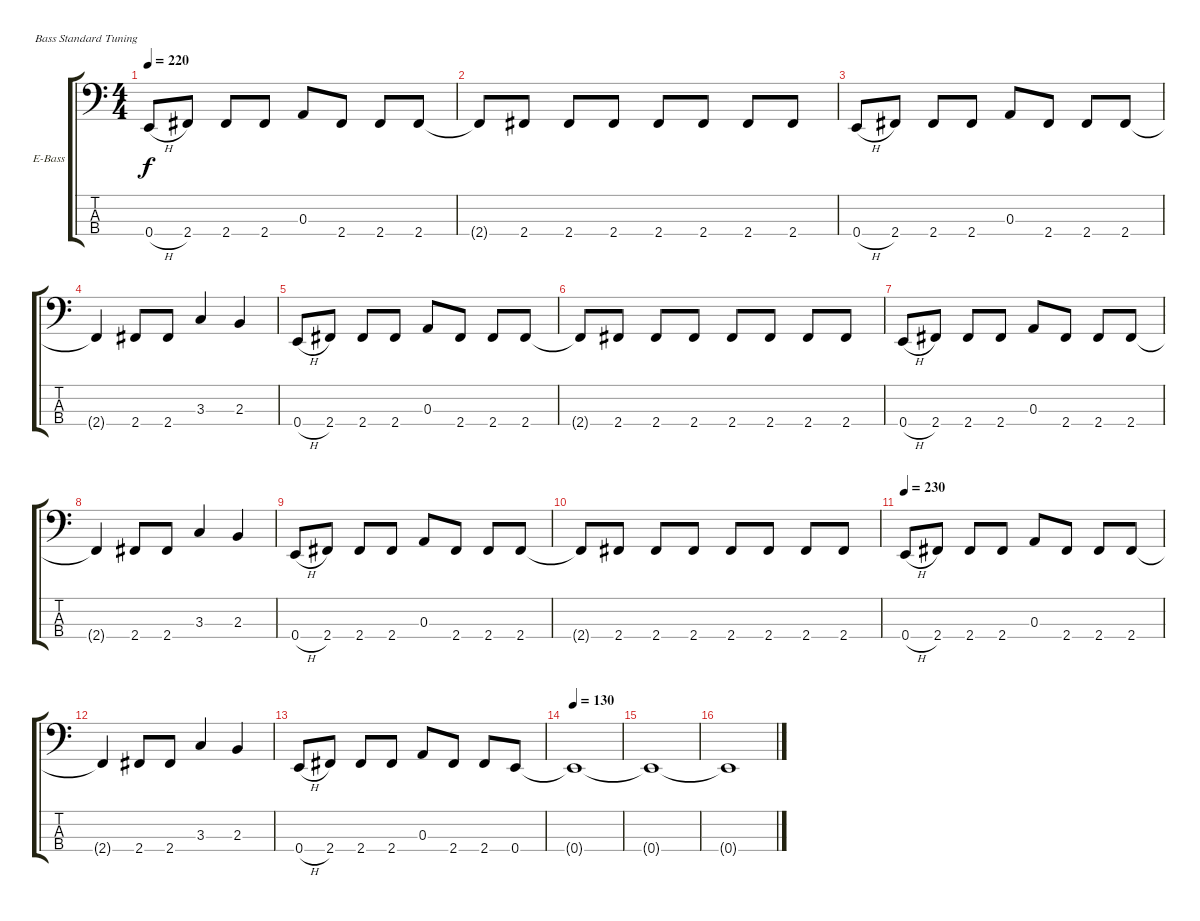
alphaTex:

\bracketExtendMode groupsimilarinstruments
\firstSystemTrackNameOrientation horizontal
\otherSystemsTrackNameOrientation horizontal
\track ("Peter Baltes" "E-Bass") {instrument electricbassfinger}
\staff {score tabs}
\tuning (G2 D2 A1 E1)
\ts (4 4)
\tempo 220
\clef f4
\ks c
0.4{h}.8{dy f} 2.4.8 2.4.8 2.4.8 0.3.8 2.4.8 2.4.8 2.4.8 |
2.4{t}.8 2.4.8 2.4.8 2.4.8 2.4.8 2.4.8 2.4.8 2.4.8 |
0.4{h}.8 2.4.8 2.4.8 2.4.8 0.3.8 2.4.8 2.4.8 2.4.8 |
2.4{t}.4 2.4.8 2.4.8 3.3.4 2.3.4 |
0.4{h}.8 2.4.8 2.4.8 2.4.8 0.3.8 2.4.8 2.4.8 2.4.8 |
2.4{t}.8 2.4.8 2.4.8 2.4.8 2.4.8 2.4.8 2.4.8 2.4.8 |
0.4{h}.8 2.4.8 2.4.8 2.4.8 0.3.8 2.4.8 2.4.8 2.4.8 |
2.4{t}.4 2.4.8 2.4.8 3.3.4 2.3.4 |
0.4{h}.8 2.4.8 2.4.8 2.4.8 0.3.8 2.4.8 2.4.8 2.4.8 |
2.4{t}.8 2.4.8 2.4.8 2.4.8 2.4.8 2.4.8 2.4.8 2.4.8 |
\tempo 230
0.4{h}.8 2.4.8 2.4.8 2.4.8 0.3.8 2.4.8 2.4.8 2.4.8 |
2.4{t}.4 2.4.8 2.4.8 3.3.4 2.3.4 |
0.4{h}.8 2.4.8 2.4.8 2.4.8 0.3.8 2.4.8 2.4.8 0.4.8 |
\tempo 130
0.4{t}.1 |
0.4{t}.1 |
0.4{t}.1
